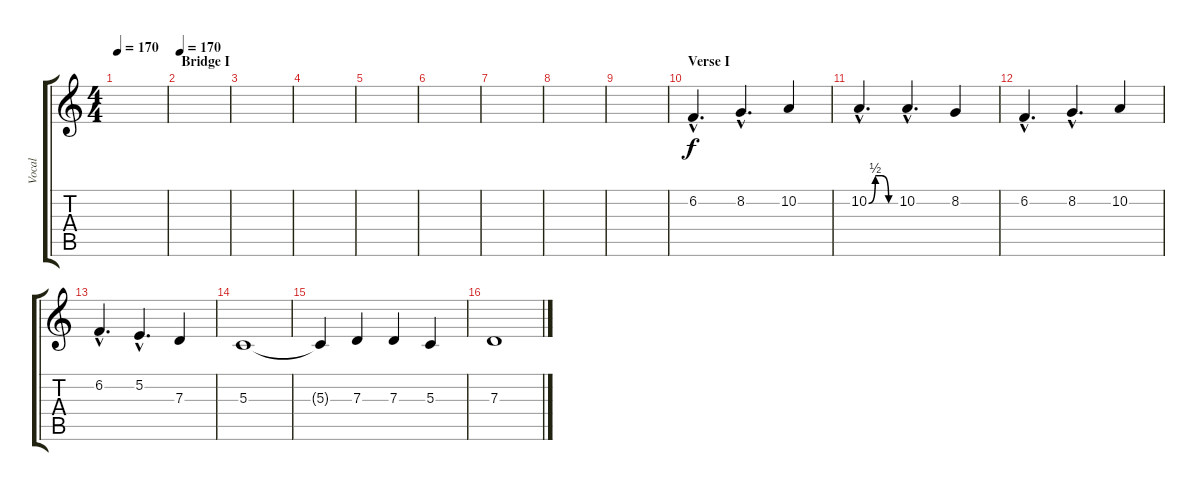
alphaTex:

\track ("Vocal" "Vocal") {instrument violin}
\staff {score tabs}
\tuning (E4 B3 G3 D3 A2 E2) {hide}
\ts (4 4)
\tempo 170
\clef g2
\ks c
|
\section ("" "Bridge I")
\tempo 170
|
|
|
|
|
|
|
|
\section ("" "Verse I")
6.2{hac}.4{d} 8.2{hac}.4{d} 10.2.4 |
10.2{be (custom 0 0 15 2 30 2 45 0 60 0) hac}.4{d} 10.2{hac}.4{d} 8.2.4 |
6.2{hac}.4{d} 8.2{hac}.4{d} 10.2.4 |
6.2{hac}.4{d} 5.2{hac}.4{d} 7.3.4 |
5.3.1 |
5.3{t}.4 7.3.4 7.3.4 5.3.4 |
7.3.1
